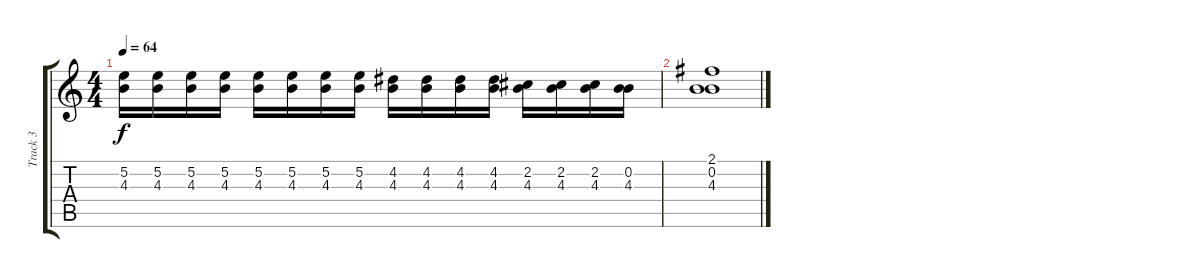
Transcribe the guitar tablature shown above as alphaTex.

\track ("Track 3" "Track 3") {instrument acousticguitarsteel}
\staff {score tabs}
\tuning (E4 B3 G3 D3 A2 E2) {hide}
\ts (4 4)
\tempo 64
\clef g2
\ks c
(5.2 4.3).16{dy f} (5.2 4.3).16 (5.2 4.3).16 (5.2 4.3).16 (5.2 4.3).16 (5.2 4.3).16 (5.2 4.3).16 (5.2 4.3).16 (4.2 4.3).16 (4.2 4.3).16 (4.2 4.3).16 (4.2 4.3).16 (2.2 4.3).16 (2.2 4.3).16 (2.2 4.3).16 (0.2 4.3).16 |
(2.1 0.2 4.3).1
